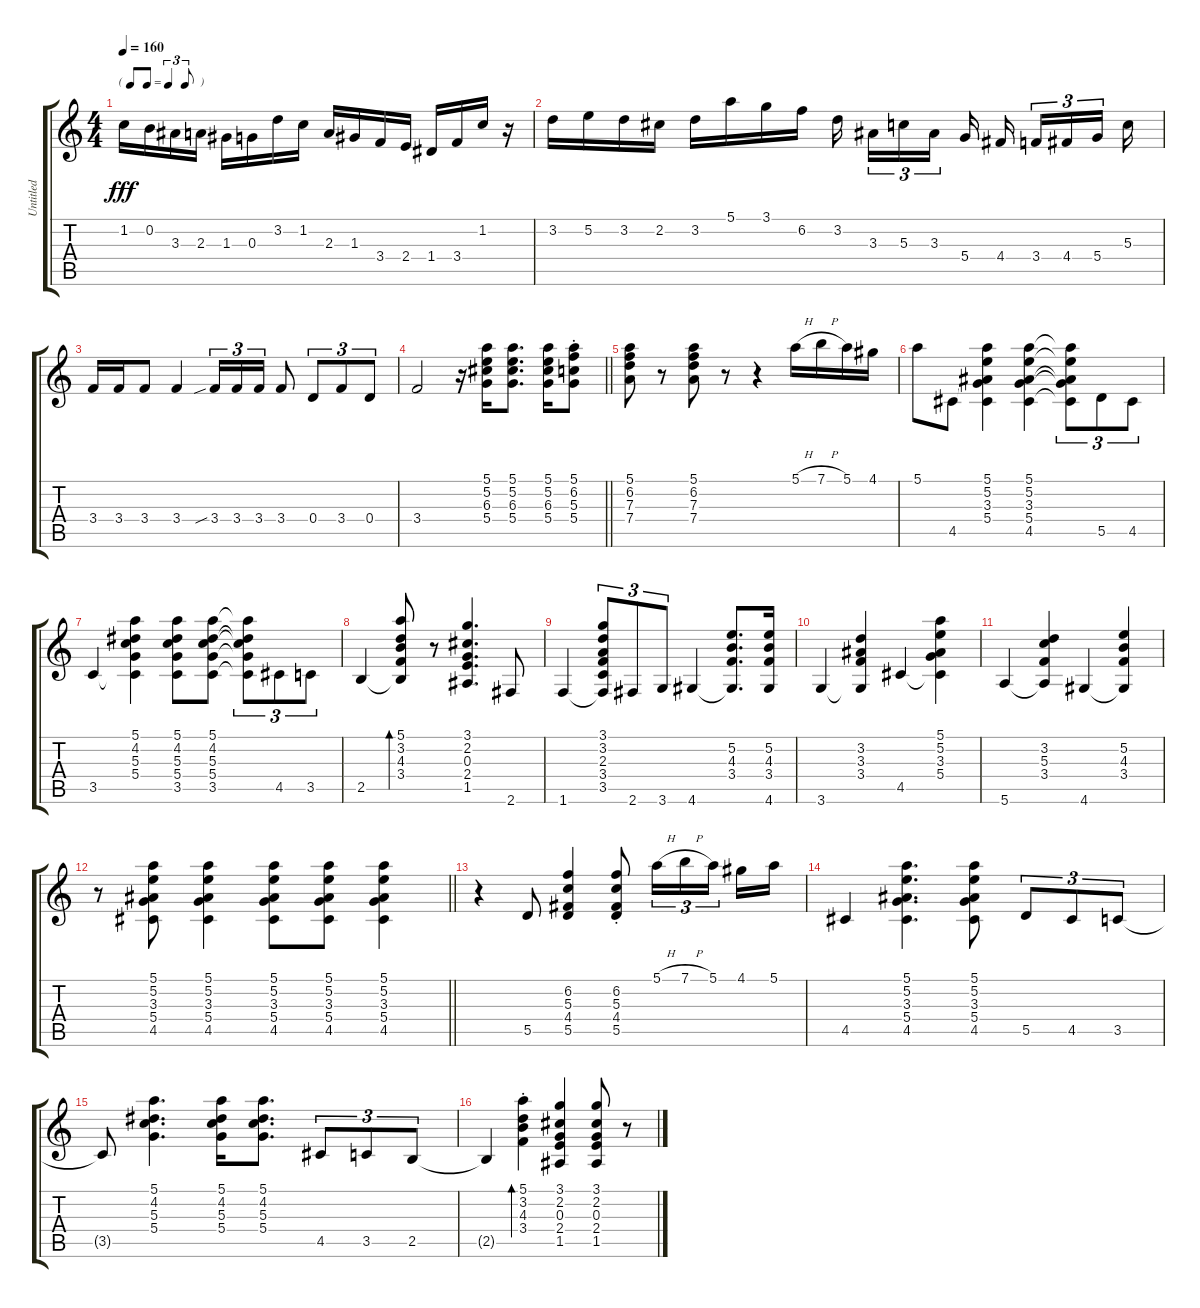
\track ("Untitled" "Untitled") {instrument acousticguitarsteel}
\staff {score tabs}
\tuning (E4 B3 G3 D3 A2 E2) {hide}
\ts (4 4)
\tf triplet8th
\tempo 160
\clef g2
\ks c
1.2.16{dy fff} 0.2.16 3.3.16 2.3.16 1.3.16 0.3.16 3.2.16 1.2.16 2.3.16 1.3.16 3.4.16 2.4.16 1.4.16 3.4.16 1.2.16 r.16 |
3.2.16 5.2.16 3.2.16 2.2.16 3.2.16 5.1.16 3.1.16 6.2.16 3.2.16{beam splitsecondary} 3.3.16{tu (3 2)} 5.3.16{tu (3 2)} 3.3.16{tu (3 2) beam splitsecondary} 5.4.16 4.4.16{beam splitsecondary} 3.4.16{tu (3 2)} 4.4.16{tu (3 2)} 5.4.16{tu (3 2) beam splitsecondary} 5.3.16 |
3.4.16 3.4.16 3.4.8 3.4.4 3.4{sib}.16{tu (3 2)} 3.4.16{tu (3 2)} 3.4.16{tu (3 2)} 3.4.8 0.4.8{tu (3 2)} 3.4.8{tu (3 2)} 0.4.8{tu (3 2)} |
\barLineRight lightlight
3.4.2 r.16 (5.1 5.2 6.3 5.4).16 (5.1 5.2 6.3 5.4).8{d} (5.1 5.2 6.3 5.4).16 (5.1{st} 6.2{st} 5.3{st} 5.4{st}).8 |
(5.1 6.2 7.3 7.4).8 r.8 (5.1 6.2 7.3 7.4).8 r.8 r.4 5.1{h}.16 7.1{h}.16 5.1.16 4.1.16 |
5.1.8 4.5.8 (5.1 5.2 3.3 5.4 4.5{t}).4 (5.1 5.2 3.3 5.4 4.5).4 (5.1{t} 5.2{t} 3.3{t} 5.4{t} 4.5{t}).8{tu (3 2)} 5.5.8{tu (3 2)} 4.5.8{tu (3 2)} |
3.5.4 (5.1 4.2 5.3 5.4 3.5{t}).4 (5.1 4.2 5.3 5.4 3.5).8 (5.1 4.2 5.3 5.4 3.5).8 (5.1{t} 4.2{t} 5.3{t} 5.4{t} 3.5{t}).8{tu (3 2)} 4.5.8{tu (3 2)} 3.5.8{tu (3 2)} |
2.5.4 (5.1 3.2 4.3 3.4 2.5{t}).8{bd 30} r.8 (3.1 2.2 0.3 2.4 1.5).4{d} 2.6.8 |
1.6.4 (3.1 3.2 2.3 3.4 3.5 1.6{t}).8{tu (3 2)} 2.6.8{tu (3 2)} 3.6.8{tu (3 2)} 4.6.4 (5.2 4.3 3.4 4.6{t}).8{d} (5.2 4.3 3.4 4.6).16 |
3.6.4 (3.2 3.3 3.4 3.6{t}).4 4.5.4 (5.1 5.2 3.3 5.4 4.5{t}).4 |
5.6.4 (3.2 5.3 3.4 5.6{t}).4 4.6.4 (5.2 4.3 3.4 4.6{t}).4 |
\barLineRight lightlight
r.8 (5.1 5.2 3.3 5.4 4.5).8 (5.1 5.2 3.3 5.4 4.5).4 (5.1 5.2 3.3 5.4 4.5).8 (5.1 5.2 3.3 5.4 4.5).8 (5.1 5.2 3.3 5.4 4.5).4 |
r.4 5.5.8 (6.2 5.3 4.4 5.5).4 (6.2{st} 5.3{st} 4.4{st} 5.5{st}).8 5.1{h}.16{tu (3 2)} 7.1{h}.16{tu (3 2)} 5.1.16{tu (3 2) beam splitsecondary} 4.1.16 5.1.16 |
4.5.4 (5.1 5.2 3.3 5.4 4.5).4{d} (5.1 5.2 3.3 5.4 4.5).8 5.5.8{tu (3 2)} 4.5.8{tu (3 2)} 3.5.8{tu (3 2)} |
3.5{t}.8 (5.1 4.2 5.3 5.4).4{d} (5.1 4.2 5.3 5.4).16 (5.1 4.2 5.3 5.4).8{d} 4.5.8{tu (3 2)} 3.5.8{tu (3 2)} 2.5.8{tu (3 2)} |
2.5{t}.4 (5.1{st} 3.2{st} 4.3{st} 3.4{st}).4{bd 30} (3.1 2.2 0.3 2.4 1.5).4 (3.1 2.2 0.3 2.4 1.5).8 r.8
